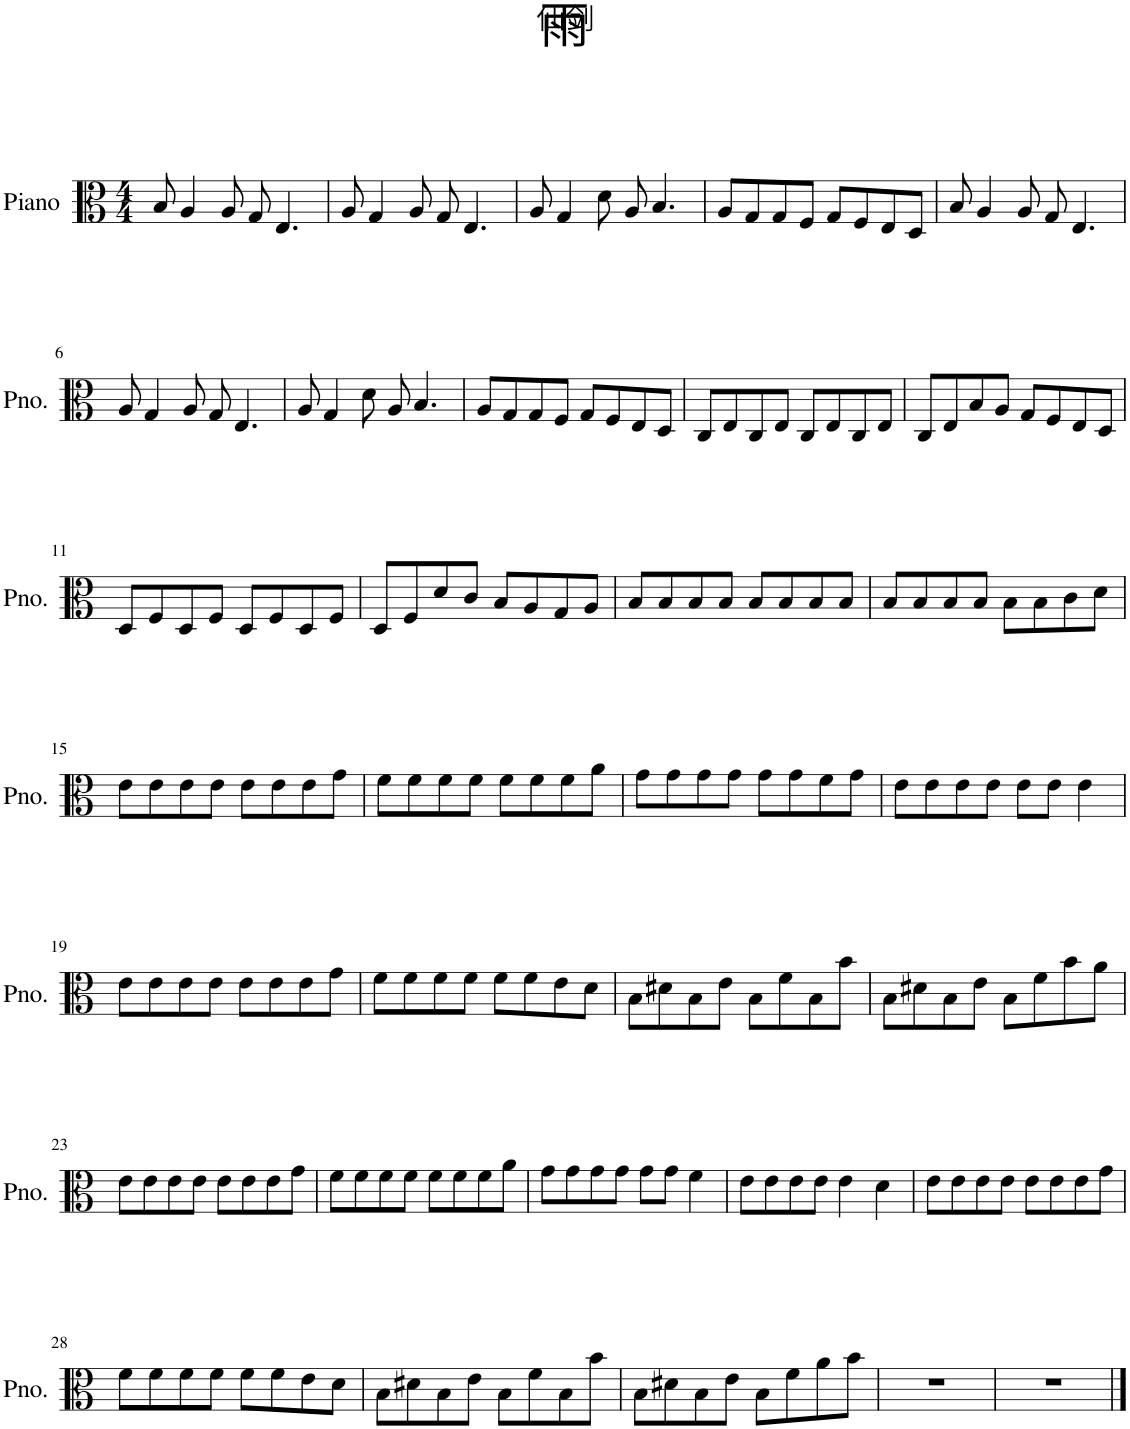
**kern
*part1
*staff1
*I"Piano
*I'Pno.
*clefC3
*k[]
*M4/4
=1
8B/
4A/
8A/
8G/
4.E/
=2
8A/
4G/
8A/
8G/
4.E/
=3
8A/
4G/
8d\
8A/
4.B/
=4
8A/L
8G/
8G/
8F/J
8G/L
8F/
8E/
8D/J
=5
8B/
4A/
8A/
8G/
4.E/
!!LO:LB:g=z
=6
8A/
4G/
8A/
8G/
4.E/
=7
8A/
4G/
8d\
8A/
4.B/
=8
8A/L
8G/
8G/
8F/J
8G/L
8F/
8E/
8D/J
=9
8C/L
8E/
8C/
8E/J
8C/L
8E/
8C/
8E/J
=10
8C/L
8E/
8B/
8A/J
8G/L
8F/
8E/
8D/J
!!LO:LB:g=z
=11
8D/L
8F/
8D/
8F/J
8D/L
8F/
8D/
8F/J
=12
8D/L
8F/
8d/
8c/J
8B/L
8A/
8G/
8A/J
=13
8B/L
8B/
8B/
8B/J
8B/L
8B/
8B/
8B/J
=14
8B/L
8B/
8B/
8B/J
8B\L
8B\
8c\
8d\J
!!LO:LB:g=z
=15
8e\L
8e\
8e\
8e\J
8e\L
8e\
8e\
8g\J
=16
8f\L
8f\
8f\
8f\J
8f\L
8f\
8f\
8a\J
=17
8g\L
8g\
8g\
8g\J
8g\L
8g\
8f\
8g\J
=18
8e\L
8e\
8e\
8e\J
8e\L
8e\J
4e\
!!LO:LB:g=z
=19
8e\L
8e\
8e\
8e\J
8e\L
8e\
8e\
8g\J
=20
8f\L
8f\
8f\
8f\J
8f\L
8f\
8e\
8d\J
=21
8B\L
8d#X\
8B\
8e\J
8B\L
8f\
8B\
8b\J
=22
8B\L
8d#X\
8B\
8e\J
8B\L
8f\
8b\
8a\J
!!LO:LB:g=z
=23
8e\L
8e\
8e\
8e\J
8e\L
8e\
8e\
8g\J
=24
8f\L
8f\
8f\
8f\J
8f\L
8f\
8f\
8a\J
=25
8g\L
8g\
8g\
8g\J
8g\L
8g\J
4f\
=26
8e\L
8e\
8e\
8e\J
4e\
4d\
=27
8e\L
8e\
8e\
8e\J
8e\L
8e\
8e\
8g\J
!!LO:LB:g=z
=28
8f\L
8f\
8f\
8f\J
8f\L
8f\
8e\
8d\J
=29
8B\L
8d#X\
8B\
8e\J
8B\L
8f\
8B\
8b\J
=30
8B\L
8d#X\
8B\
8e\J
8B\L
8f\
8a\
8b\J
=31
1r
=32
1r
==
*-
